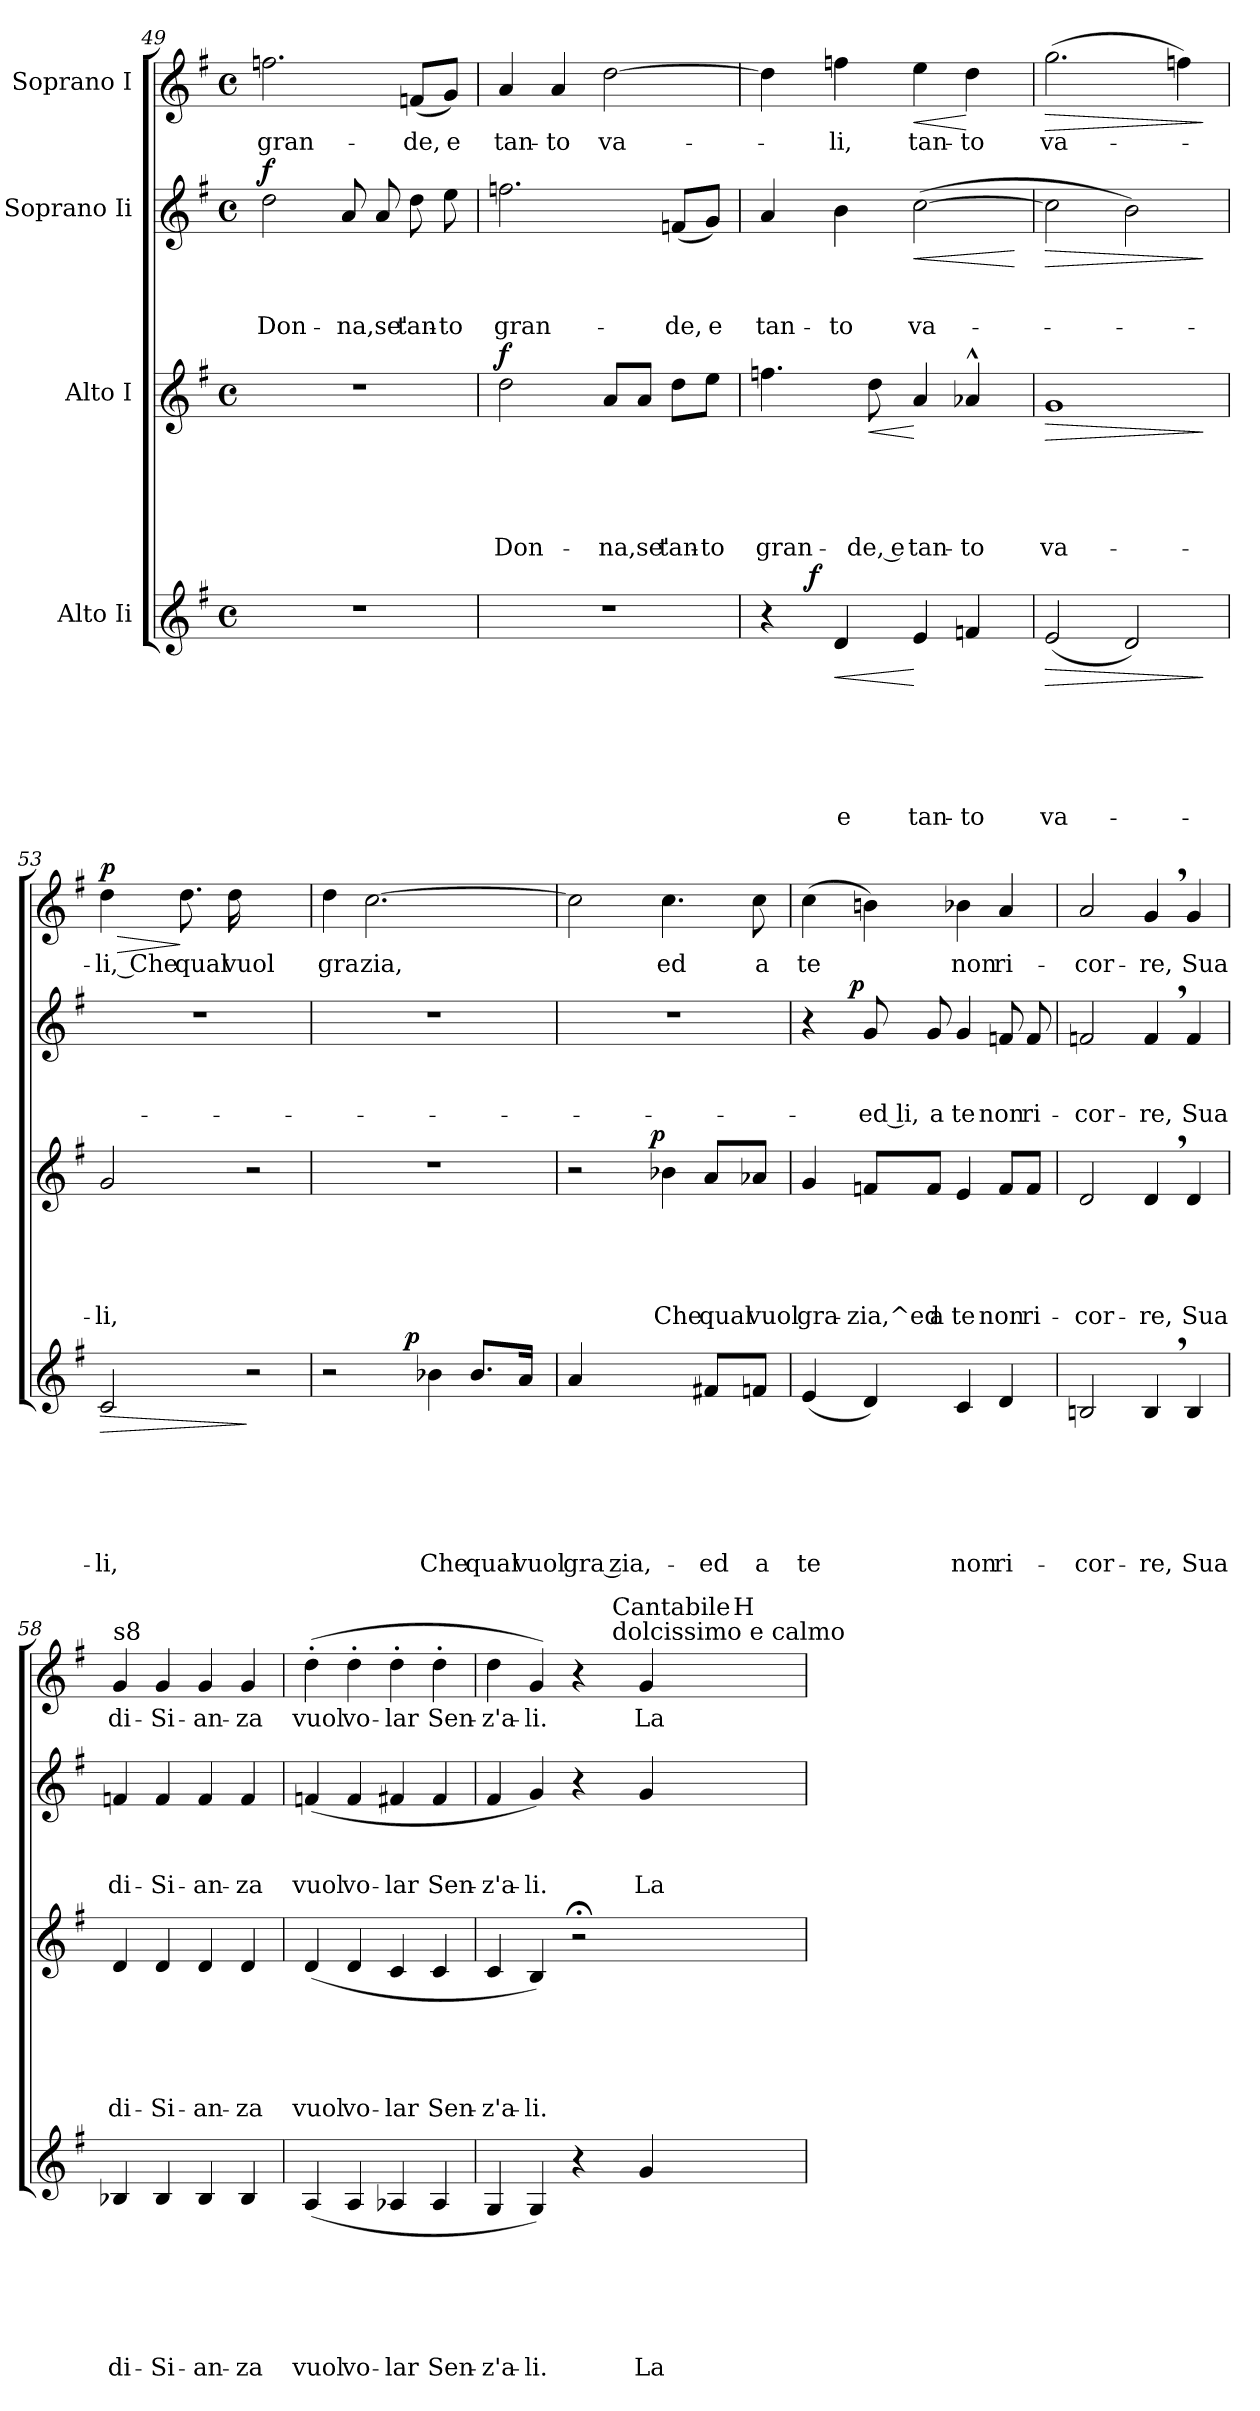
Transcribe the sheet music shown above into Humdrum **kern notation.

**kern	**text	**text	**text	**text	**text	**text	**dynam	**kern	**text	**text	**text	**text	**text	**dynam	**kern	**text	**text	**text	**dynam	**kern	**text	**dynam
*part4	*part4	*part4	*part4	*part4	*part4	*part4	*part4	*part3	*part3	*part3	*part3	*part3	*part3	*part3	*part2	*part2	*part2	*part2	*part2	*part1	*part1	*part1
*staff4	*staff4	*staff4	*staff4	*staff4	*staff4	*staff4	*staff4	*staff3	*staff3	*staff3	*staff3	*staff3	*staff3	*staff3	*staff2	*staff2	*staff2	*staff2	*staff2	*staff1	*staff1	*staff1
*I"Alto Ii	*	*	*	*	*	*	*	*I"Alto I	*	*	*	*	*	*	*I"Soprano Ii	*	*	*	*	*I"Soprano I	*	*
*clefG2	*	*	*	*	*	*	*	*clefG2	*	*	*	*	*	*	*clefG2	*	*	*	*	*clefG2	*	*
*k[f#]	*	*	*	*	*	*	*	*k[f#]	*	*	*	*	*	*	*k[f#]	*	*	*	*	*k[f#]	*	*
*G:	*	*	*	*	*	*	*	*G:	*	*	*	*	*	*	*G:	*	*	*	*	*G:	*	*
*M4/4	*	*	*	*	*	*	*	*M4/4	*	*	*	*	*	*	*M4/4	*	*	*	*	*M4/4	*	*
*met(c)	*	*	*	*	*	*	*	*met(c)	*	*	*	*	*	*	*met(c)	*	*	*	*	*met(c)	*	*
=49	=49	=49	=49	=49	=49	=49	=49	=49	=49	=49	=49	=49	=49	=49	=49	=49	=49	=49	=49	=49	=49	=49
!	!	!	!	!	!	!	!	!	!	!	!	!	!	!	!	!	!	!LO:LY:b	!LO:DY:a	!	!LO:LY:b	!
1r	.	.	.	.	.	.	.	1r	.	.	.	.	.	.	2dd\	.	.	Don-	f	2.ffn\	gran-	.
!	!	!	!	!	!	!	!	!	!	!	!	!	!	!	!	!	!	!LO:LY:b	!	!	!	!
.	.	.	.	.	.	.	.	.	.	.	.	.	.	.	8a/	.	.	-na,se'	.	.	.	.
.	.	.	.	.	.	.	.	.	.	.	.	.	.	.	8a/	.	.	.	.	.	.	.
!	!	!	!	!	!	!	!	!	!	!	!	!	!	!	!	!	!	!LO:LY:b	!	!	!LO:LY:b	!
.	.	.	.	.	.	.	.	.	.	.	.	.	.	.	8dd\	.	.	tan-	.	(<8fn/L	-de,	.
!	!	!	!	!	!	!	!	!	!	!	!	!	!	!	!	!	!	!LO:LY:b	!	!	!LO:LY:b:rj	!
.	.	.	.	.	.	.	.	.	.	.	.	.	.	.	8ee\	.	.	-to	.	8g/J)	e	.
=50	=50	=50	=50	=50	=50	=50	=50	=50	=50	=50	=50	=50	=50	=50	=50	=50	=50	=50	=50	=50	=50	=50
!	!	!	!	!	!	!	!	!	!	!	!	!	!LO:LY:b	!LO:DY:a	!	!	!	!LO:LY:b	!	!	!LO:LY:b	!
1r	.	.	.	.	.	.	.	2dd\	.	.	.	.	Don-	f	2.ffn\	.	.	gran-	.	4a/	tan-	.
!	!	!	!	!	!	!	!	!	!	!	!	!	!	!	!	!	!	!	!	!	!LO:LY:b	!
.	.	.	.	.	.	.	.	.	.	.	.	.	.	.	.	.	.	.	.	4a/	-to	.
!	!	!	!	!	!	!	!	!	!	!	!	!	!LO:LY:b	!	!	!	!	!	!	!	!LO:LY:b	!
.	.	.	.	.	.	.	.	8a/L	.	.	.	.	-na,se'	.	.	.	.	.	.	[>2dd\	va-	.
.	.	.	.	.	.	.	.	8a/J	.	.	.	.	.	.	.	.	.	.	.	.	.	.
!	!	!	!	!	!	!	!	!	!	!	!	!	!LO:LY:b	!	!	!	!	!LO:LY:b	!	!	!	!
.	.	.	.	.	.	.	.	8dd\L	.	.	.	.	tan-	.	(<8fn/L	.	.	-de,	.	.	.	.
!	!	!	!	!	!	!	!	!	!	!	!	!	!LO:LY:b	!	!	!	!	!LO:LY:b:rj	!	!	!	!
.	.	.	.	.	.	.	.	8ee\J	.	.	.	.	-to	.	8g/J)	.	.	e	.	.	.	.
=51	=51	=51	=51	=51	=51	=51	=51	=51	=51	=51	=51	=51	=51	=51	=51	=51	=51	=51	=51	=51	=51	=51
!	!	!	!	!	!	!	!	!	!	!	!	!	!LO:LY:b	!	!	!	!	!LO:LY:b	!	!	!	!
*^	*	*	*	*	*	*	*	*	*	*	*	*	*	*	*	*	*	*	*	*	*	*
4r	6ryy	.	.	.	.	.	.	.	4.ffn\	.	.	.	.	gran-	.	4a/	.	.	tan-	.	4dd\]	.	.
.	96ryy	.	.	.	.	.	.	.	.	.	.	.	.	.	.	.	.	.	.	.	.	.	.
!	!	!	!	!	!	!	!	!LO:DY:a	!	!	!	!	!	!	!	!	!	!	!	!	!	!	!
.	3%2ryy	.	.	.	.	.	.	f	.	.	.	.	.	.	.	.	.	.	.	.	.	.	.
!	!	!	!	!	!	!	!LO:LY:b	!LO:HP:b	!	!	!	!	!	!	!	!	!	!	!LO:LY:b	!	!	!LO:LY:b	!
4d/	.	.	.	.	.	.	e	<	.	.	.	.	.	.	.	4b\	.	.	-to	.	4ffn\	-li,	.
!	!	!	!	!	!	!	!	!	!	!	!	!	!	!LO:LY:b:rj	!LO:HP:b	!	!	!	!	!	!	!	!
.	.	.	.	.	.	.	.	.	8dd\	.	.	.	.	-de, e	<	.	.	.	.	.	.	.	.
!	!	!	!	!	!	!	!LO:LY:b	!	!	!	!	!	!	!LO:LY:b	!	!	!	!	!LO:LY:b	!LO:HP:b	!	!LO:LY:b	!LO:HP:b
4e/	.	.	.	.	.	.	tan-	[	4a/	.	.	.	.	tan-	[	(>[>2cc\	.	.	va-	<	4ee\	tan-	<
!	!	!	!	!	!	!	!LO:LY:b	!	!	!	!	!	!	!LO:LY:b	!	!	!	!	!	!	!	!LO:LY:b	!
4fn/	.	.	.	.	.	.	-to	.	4a-X^^</	.	.	.	.	-to	.	.	.	.	.	.	4dd\	-to	[
.	12...ryy	.	.	.	.	.	.	.	.	.	.	.	.	.	.	.	.	.	.	.	.	.	.
.	.	.	.	.	.	.	.	.	.	.	.	.	.	.	.	.	.	.	.	[	.	.	.
=52	=52	=52	=52	=52	=52	=52	=52	=52	=52	=52	=52	=52	=52	=52	=52	=52	=52	=52	=52	=52	=52	=52	=52
!	!	!	!	!	!	!	!LO:LY:b	!LO:HP:b	!	!	!	!	!	!LO:LY:b	!LO:HP:b	!	!	!	!	!LO:HP:b	!	!LO:LY:b	!LO:HP:b
*v	*v	*	*	*	*	*	*	*	*	*	*	*	*	*	*	*	*	*	*	*	*	*	*
(<2e/	.	.	.	.	.	va-	>	1g	.	.	.	.	va-	>	2cc\]	.	.	.	>	(>2.gg\	va-	>
2d/)	.	.	.	.	.	.	.	.	.	.	.	.	.	.	2b\)	.	.	.	.	.	.	.
.	.	.	.	.	.	.	.	.	.	.	.	.	.	.	.	.	.	.	.	4ffn\)	.	.
.	.	.	.	.	.	.	]	.	.	.	.	.	.	]	.	.	.	.	]	.	.	]
!!LO:PB:g=z
=53	=53	=53	=53	=53	=53	=53	=53	=53	=53	=53	=53	=53	=53	=53	=53	=53	=53	=53	=53	=53	=53	=53
!	!	!	!	!	!	!LO:LY:b	!LO:HP:b	!	!	!	!	!	!LO:LY:b	!	!	!	!	!	!	!	!LO:LY:b:rj	!LO:HP:b
!	!	!	!	!	!	!	!	!	!	!	!	!	!	!	!	!	!	!	!	!	!	!LO:DY:n=1:a
2c/	.	.	.	.	.	-li,	>	2g/	.	.	.	.	-li,	.	1r	.	.	.	.	4dd\	-li, Che	> p
!	!	!	!	!	!	!	!	!	!	!	!	!	!	!	!	!	!	!	!	!	!LO:LY:b	!
.	.	.	.	.	.	.	.	.	.	.	.	.	.	.	.	.	.	.	.	8.dd\	qual	]
!	!	!	!	!	!	!	!	!	!	!	!	!	!	!	!	!	!	!	!	!	!LO:LY:b	!
.	.	.	.	.	.	.	.	.	.	.	.	.	.	.	.	.	.	.	.	16dd\	vuol	.
2r	.	.	.	.	.	.	]	2r	.	.	.	.	.	.	.	.	.	.	.	2ryy	.	.
=54	=54	=54	=54	=54	=54	=54	=54	=54	=54	=54	=54	=54	=54	=54	=54	=54	=54	=54	=54	=54	=54	=54
!	!	!	!	!	!	!	!	!	!	!	!	!	!	!	!	!	!	!	!	!	!LO:LY:b	!
*^	*	*	*	*	*	*	*	*	*	*	*	*	*	*	*	*	*	*	*	*	*	*
2r	4ryy	.	.	.	.	.	.	.	1r	.	.	.	.	.	.	1r	.	.	.	.	4dd\	gra	.
!	!	!	!	!	!	!	!	!	!	!	!	!	!	!	!	!	!	!	!	!	!	!LO:LY:b	!
.	8ryy	.	.	.	.	.	.	.	.	.	.	.	.	.	.	.	.	.	.	.	[>2.cc\	zia,	.
.	32ryy	.	.	.	.	.	.	.	.	.	.	.	.	.	.	.	.	.	.	.	.	.	.
!	!	!	!	!	!	!	!	!LO:DY:a	!	!	!	!	!	!	!	!	!	!	!	!	!	!	!
.	2ryy	.	.	.	.	.	.	p	.	.	.	.	.	.	.	.	.	.	.	.	.	.	.
!	!	!	!	!	!	!	!LO:LY:b	!	!	!	!	!	!	!	!	!	!	!	!	!	!	!	!
4b-X\	.	.	.	.	.	.	Che	.	.	.	.	.	.	.	.	.	.	.	.	.	.	.	.
!	!	!	!	!	!	!	!LO:LY:b	!	!	!	!	!	!	!	!	!	!	!	!	!	!	!	!
8.b-/L	.	.	.	.	.	.	qual	.	.	.	.	.	.	.	.	.	.	.	.	.	.	.	.
.	16.ryy	.	.	.	.	.	.	.	.	.	.	.	.	.	.	.	.	.	.	.	.	.	.
!	!	!	!	!	!	!	!LO:LY:b	!	!	!	!	!	!	!	!	!	!	!	!	!	!	!	!
16a/Jk	.	.	.	.	.	.	vuol	.	.	.	.	.	.	.	.	.	.	.	.	.	.	.	.
=55	=55	=55	=55	=55	=55	=55	=55	=55	=55	=55	=55	=55	=55	=55	=55	=55	=55	=55	=55	=55	=55	=55	=55
!	!	!	!	!	!	!	!LO:LY:b	!	!	!	!	!	!	!	!	!	!	!	!	!	!	!	!
*v	*v	*	*	*	*	*	*	*	*^	*	*	*	*	*	*	*	*	*	*	*	*	*	*
4a/	.	.	.	.	.	gra zia,-	.	2r	4...ryy	.	.	.	.	.	.	1r	.	.	.	.	2cc\]	.	.
2ryy	.	.	.	.	.	.	.	.	.	.	.	.	.	.	.	.	.	.	.	.	.	.	.
!	!	!	!	!	!	!	!	!	!	!	!	!	!	!	!LO:DY:a	!	!	!	!	!	!	!	!
.	.	.	.	.	.	.	.	.	2ryy	.	.	.	.	.	p	.	.	.	.	.	.	.	.
!	!	!	!	!	!	!	!	!	!	!	!	!	!	!LO:LY:b	!	!	!	!	!	!	!	!LO:LY:b	!
.	.	.	.	.	.	.	.	4b-X\	.	.	.	.	.	Che	.	.	.	.	.	.	4.cc\	ed	.
!	!	!	!	!	!	!LO:LY:b	!	!	!	!	!	!	!	!LO:LY:b	!	!	!	!	!	!	!	!	!
8f#X/L	.	.	.	.	.	-ed	.	8a/L	.	.	.	.	.	qual	.	.	.	.	.	.	.	.	.
!	!	!	!	!	!	!LO:LY:b	!	!	!	!	!	!	!	!LO:LY:b	!	!	!	!	!	!	!	!LO:LY:b	!
8fn/J	.	.	.	.	.	a	.	8a-X/J	.	.	.	.	.	vuol	.	.	.	.	.	.	8cc\	a	.
.	.	.	.	.	.	.	.	.	32ryy	.	.	.	.	.	.	.	.	.	.	.	.	.	.
=56	=56	=56	=56	=56	=56	=56	=56	=56	=56	=56	=56	=56	=56	=56	=56	=56	=56	=56	=56	=56	=56	=56	=56
!	!	!	!	!	!	!LO:LY:b	!	!	!	!	!	!	!	!LO:LY:b	!	!	!	!	!	!	!	!LO:LY:b	!
*	*	*	*	*	*	*	*	*v	*v	*	*	*	*	*	*	*^	*	*	*	*	*	*	*
(<4e/	.	.	.	.	.	te	.	4g/	.	.	.	.	gra-	.	4r	6ryy	.	.	.	.	(>4cc\	te	.
.	.	.	.	.	.	.	.	.	.	.	.	.	.	.	.	24ryy	.	.	.	.	.	.	.
!	!	!	!	!	!	!	!	!	!	!	!	!	!	!	!	!	!	!	!	!LO:DY:a	!	!	!
.	.	.	.	.	.	.	.	.	.	.	.	.	.	.	.	3%2ryy	.	.	.	p	.	.	.
!	!	!	!	!	!	!	!	!	!	!	!	!	!LO:LY:b	!	!	!	!	!	!LO:LY:b	!	!	!	!
4d/)	.	.	.	.	.	.	.	8fn/L	.	.	.	.	-zia,^ed	.	8g/	.	.	.	-ed li,	.	4bn\)	.	.
!	!	!	!	!	!	!	!	!	!	!	!	!	!LO:LY:b	!	!	!	!	!	!LO:LY:b	!	!	!	!
.	.	.	.	.	.	.	.	8f/J	.	.	.	.	a	.	8g/	.	.	.	a	.	.	.	.
!	!	!	!	!	!	!LO:LY:b	!	!	!	!	!	!	!LO:LY:b	!	!	!	!	!	!LO:LY:b	!	!	!LO:LY:b	!
4c/	.	.	.	.	.	non	.	4e/	.	.	.	.	te	.	4g/	.	.	.	te	.	4b-X\	non	.
!	!	!	!	!	!	!LO:LY:b	!	!	!	!	!	!	!LO:LY:b	!	!	!	!	!	!LO:LY:b	!	!	!LO:LY:b	!
4d/	.	.	.	.	.	ri-	.	8f/L	.	.	.	.	non	.	8fn/	.	.	.	non	.	4a/	ri-	.
!	!	!	!	!	!	!	!	!	!	!	!	!	!LO:LY:b	!	!	!	!	!	!LO:LY:b	!	!	!	!
.	.	.	.	.	.	.	.	8f/J	.	.	.	.	ri-	.	8f/	12.ryy	.	.	ri-	.	.	.	.
=57	=57	=57	=57	=57	=57	=57	=57	=57	=57	=57	=57	=57	=57	=57	=57	=57	=57	=57	=57	=57	=57	=57	=57
!	!	!	!	!	!	!LO:LY:b	!	!	!	!	!	!	!LO:LY:b	!	!	!	!	!	!LO:LY:b	!	!	!LO:LY:b	!
*	*	*	*	*	*	*	*	*	*	*	*	*	*	*	*v	*v	*	*	*	*	*	*	*
2Bn/	.	.	.	.	.	-cor-	.	2d/	.	.	.	.	-cor-	.	2fn/	.	.	-cor-	.	2a/	-cor-	.
!	!	!	!	!	!	!LO:LY:b	!	!	!	!	!	!	!LO:LY:b	!	!	!	!	!LO:LY:b	!	!	!LO:LY:b	!
4B,>/	.	.	.	.	.	-re,	.	4d,>/	.	.	.	.	-re,	.	4f,>/	.	.	-re,	.	4g,>/	-re,	.
!	!	!	!	!	!	!LO:LY:b	!	!	!	!	!	!	!LO:LY:b	!	!	!	!	!LO:LY:b	!	!	!LO:LY:b	!
4B/	.	.	.	.	.	Sua	.	4d/	.	.	.	.	Sua	.	4f/	.	.	Sua	.	4g/	Sua	.
!!LO:LB:g=z
=58	=58	=58	=58	=58	=58	=58	=58	=58	=58	=58	=58	=58	=58	=58	=58	=58	=58	=58	=58	=58	=58	=58
!	!	!	!	!	!	!	!	!	!	!	!	!	!	!	!	!	!	!	!	!LO:TX:a:t=s8	!	!
!	!	!	!	!	!	!LO:LY:b	!	!	!	!	!	!	!LO:LY:b	!	!	!	!	!LO:LY:b	!	!	!LO:LY:b	!
4B-X/	.	.	.	.	.	di-	.	4d/	.	.	.	.	di-	.	4fn/	.	.	di-	.	4g/	di-	.
!	!	!	!	!	!	!LO:LY:b	!	!	!	!	!	!	!LO:LY:b	!	!	!	!	!LO:LY:b	!	!	!LO:LY:b	!
4B-/	.	.	.	.	.	-Si-	.	4d/	.	.	.	.	-Si-	.	4f/	.	.	-Si-	.	4g/	-Si-	.
!	!	!	!	!	!	!LO:LY:b	!	!	!	!	!	!	!LO:LY:b	!	!	!	!	!LO:LY:b	!	!	!LO:LY:b	!
4B-/	.	.	.	.	.	-an-	.	4d/	.	.	.	.	-an-	.	4f/	.	.	-an-	.	4g/	-an-	.
!	!	!	!	!	!	!LO:LY:b	!	!	!	!	!	!	!LO:LY:b	!	!	!	!	!LO:LY:b	!	!	!LO:LY:b	!
4B-/	.	.	.	.	.	-za	.	4d/	.	.	.	.	-za	.	4f/	.	.	-za	.	4g/	-za	.
=59	=59	=59	=59	=59	=59	=59	=59	=59	=59	=59	=59	=59	=59	=59	=59	=59	=59	=59	=59	=59	=59	=59
!	!	!	!	!	!	!LO:LY:b	!	!	!	!	!	!	!LO:LY:b	!	!	!	!	!LO:LY:b	!	!	!LO:LY:b	!
(<4A/	.	.	.	.	.	vuol	.	(<4d/	.	.	.	.	vuol	.	(<4fn/	.	.	vuol	.	(>4dd'>\	vuol	.
!	!	!	!	!	!	!LO:LY:b	!	!	!	!	!	!	!LO:LY:b	!	!	!	!	!LO:LY:b	!	!	!LO:LY:b	!
4A/	.	.	.	.	.	vo-	.	4d/	.	.	.	.	vo-	.	4f/	.	.	vo-	.	4dd'>\	vo-	.
!	!	!	!	!	!	!LO:LY:b	!	!	!	!	!	!	!LO:LY:b	!	!	!	!	!LO:LY:b	!	!	!LO:LY:b	!
4A-X/	.	.	.	.	.	-lar	.	4c/	.	.	.	.	-lar	.	4f#X/	.	.	-lar	.	4dd'>\	-lar	.
!	!	!	!	!	!	!LO:LY:b	!	!	!	!	!	!	!LO:LY:b	!	!	!	!	!LO:LY:b	!	!	!LO:LY:b	!
4A-/	.	.	.	.	.	Sen-	.	4c/	.	.	.	.	Sen-	.	4f#/	.	.	Sen-	.	4dd'>\	Sen-	.
=60	=60	=60	=60	=60	=60	=60	=60	=60	=60	=60	=60	=60	=60	=60	=60	=60	=60	=60	=60	=60	=60	=60
!	!	!	!	!	!	!LO:LY:b	!	!	!	!	!	!	!LO:LY:b	!	!	!	!	!LO:LY:b	!	!	!LO:LY:b	!
*	*	*	*	*	*	*	*	*	*	*	*	*	*	*	*	*	*	*	*	*^	*	*
*	*	*	*	*	*	*	*	*	*	*	*	*	*	*	*	*	*	*	*	*	*^	*	*
4G/	.	.	.	.	.	-z'a-	.	4c/	.	.	.	.	-z'a-	.	4f#/	.	.	-z'a-	.	4dd\	2ryy	2ryy	-z'a-	.
!	!	!	!	!	!	!LO:LY:b	!	!	!	!	!	!	!LO:LY:b	!	!	!	!	!LO:LY:b	!	!	!	!	!LO:LY:b	!
4G/)	.	.	.	.	.	-li.	.	4B/)	.	.	.	.	-li.	.	4g/)	.	.	-li.	.	4g/)	.	.	-li.	.
4r	.	.	.	.	.	.	.	2r;<	.	.	.	.	.	.	4r	.	.	.	.	4r	8..ryy	4ryy	.	.
!	!	!	!	!	!	!	!	!	!	!	!	!	!	!	!	!	!	!	!	!	!LO:TX:a:t=dolcissimo e calmo	!	!	!
!	!	!	!	!	!	!	!	!	!	!	!	!	!	!	!	!	!	!	!	!	!LO:TX:a:t=Cantabile	!	!	!
.	.	.	.	.	.	.	.	.	.	.	.	.	.	.	.	.	.	.	.	.	4ryy	.	.	.
!	!	!	!	!	!	!LO:LY:b	!	!	!	!	!	!	!	!	!	!	!	!LO:LY:b	!	!	!	!	!LO:LY:b	!
4g/	.	.	.	.	.	La	.	.	.	.	.	.	.	.	4g/	.	.	La	.	4g/	.	8ryy	La	.
.	.	.	.	.	.	.	.	.	.	.	.	.	.	.	.	.	.	.	.	.	.	32ryy	.	.
!	!	!	!	!	!	!	!	!	!	!	!	!	!	!	!	!	!	!	!	!	!	!LO:TX:a:t=H	!	!
.	.	.	.	.	.	.	.	.	.	.	.	.	.	.	.	.	.	.	.	.	.	16.ryy	.	.
.	.	.	.	.	.	.	.	.	.	.	.	.	.	.	.	.	.	.	.	.	32ryy	.	.	.
*	*	*	*	*	*	*	*	*	*	*	*	*	*	*	*	*	*	*	*	*v	*v	*v	*	*
=	=	=	=	=	=	=	=	=	=	=	=	=	=	=	=	=	=	=	=	=	=	=
*-	*-	*-	*-	*-	*-	*-	*-	*-	*-	*-	*-	*-	*-	*-	*-	*-	*-	*-	*-	*-	*-	*-
